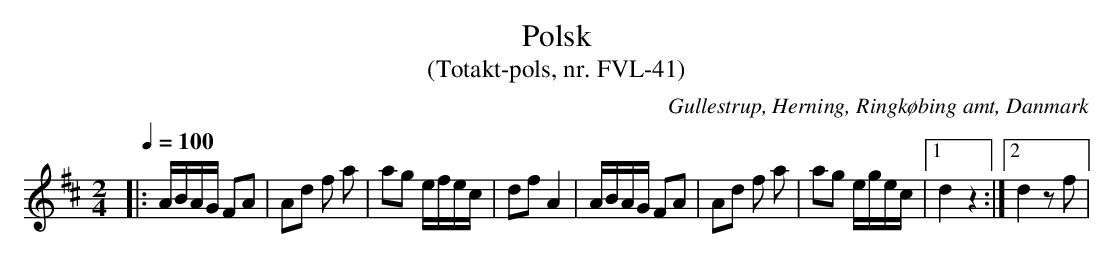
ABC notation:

X:1
T:Polsk
T:(Totakt-pols, nr. FVL-41)
O:Gullestrup, Herning, Ringkøbing amt, Danmark
M:2/4
L:1/8
Q:1/4=100
K:D
|: A/B/A/G/ FA | Ad f a | ag e/f/e/c/ | df A2 | A/B/A/G/ FA | Ad f a | ag e/g/e/c/ |1 d2 z2 :|2 d2 zf |
